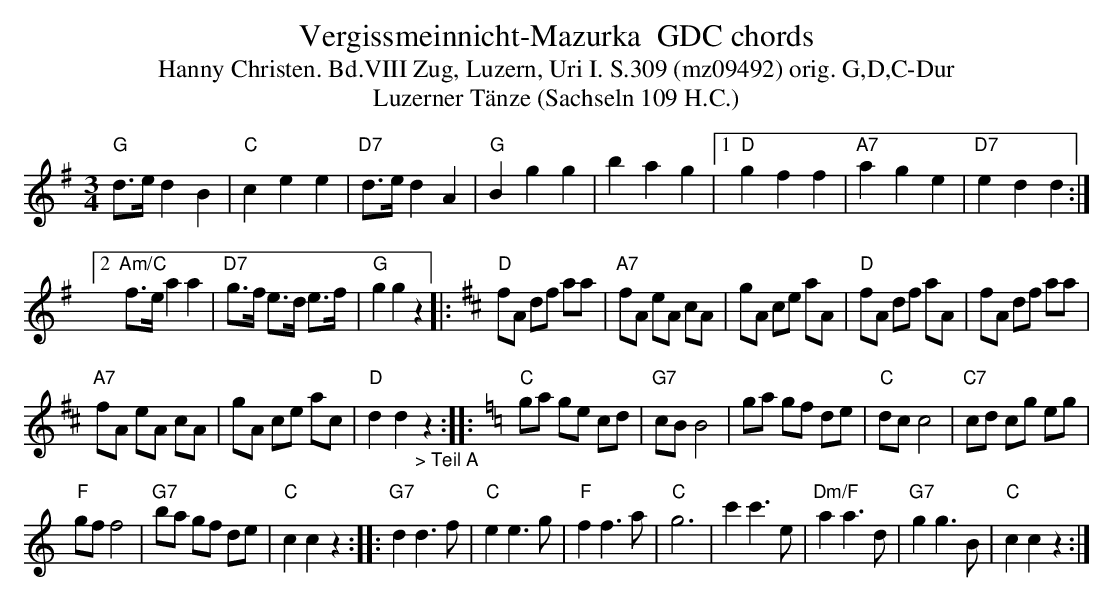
X:1
T: Vergissmeinnicht-Mazurka  GDC chords
T:Hanny Christen. Bd.VIII Zug, Luzern, Uri I. S.309 (mz09492) orig. G,D,C-Dur
T: Luzerner T\"anze (Sachseln 109 H.C.)
M:3/4
L:1/8
K:G %%MIDI gchordon
"G"d>e d2B2 | "C"c2e2e2 | "D7"d>e d2A2 | "G"B2g2g2 | b2a2g2 |1 "D"g2f2f2 | "A7"a2g2e2 | "D7"e2d2d2 :|2
"Am/C"f>e a2a2 | "D7"g>f e>d e>f | "G"g2g2z2 |: [K:D] "D"fA df aa | "A7"fA eA cA | gA ce aA | "D"fA df aA |  fA df aa |
"A7"fA eA cA | gA ce ac | "D"d2d2"_> Teil A"z2 :: [K:C] "C"ga ge cd | "G7"cB B4 | ga gf de | "C"dc c4 | "C7"cd cg eg |
"F"gf f4 | "G7"ba gf de | "C"c2c2z2 :: [L:1/4] "G7"dd>f | "C"ee>g | "F"ff>a | "C"g3 | c'c'>e | "Dm/F"aa>d | "G7"gg>B | "C"ccz :|
